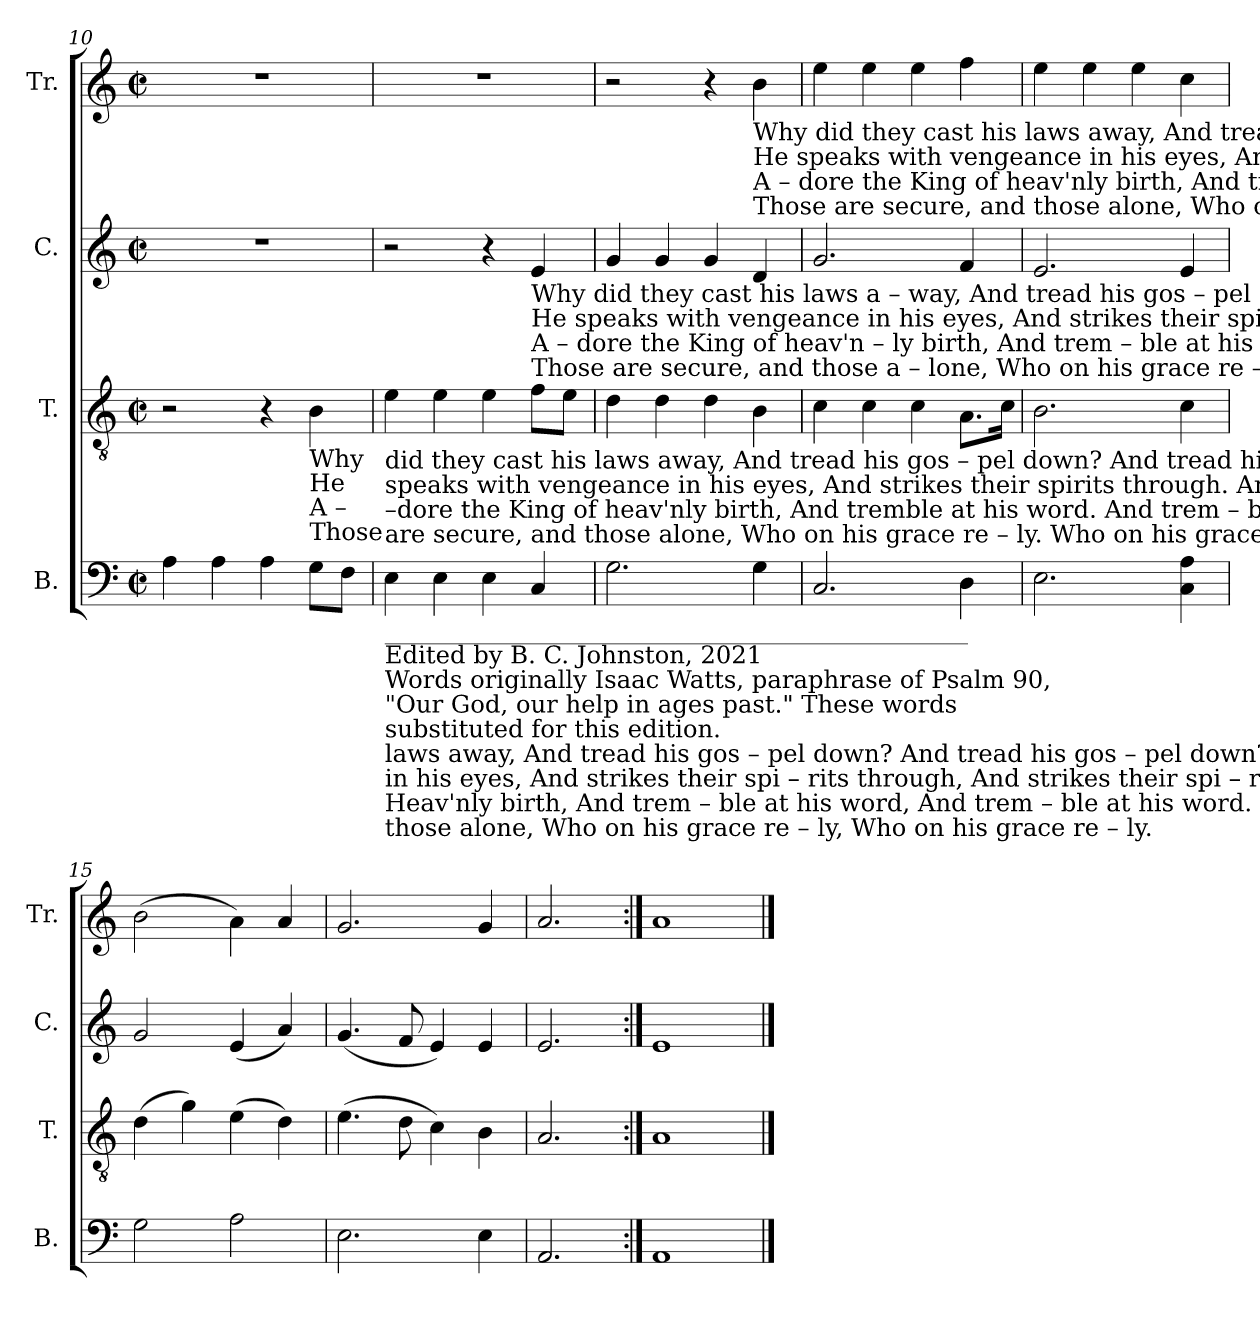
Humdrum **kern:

**kern	**kern	**kern	**kern
*part4	*part3	*part2	*part1
*staff4	*staff3	*staff2	*staff1
*I"B.	*I"T.	*I"C.	*I"Tr.
*I'B.	*I'T.	*I'C.	*I'Tr.
*clefF4	*clefGv2	*clefG2	*clefG2
*k[]	*k[]	*k[]	*k[]
*M2/2	*M2/2	*M2/2	*M2/2
*met(c|)	*met(c|)	*met(c|)	*met(c|)
=10	=10	=10	=10
4A\	2r	1r	1r
4A\	.	.	.
4A\	4r	.	.
!	!LO:TX:b:t=Why	!	!
!	!LO:TX:b:t=He	!	!
!	!LO:TX:b:t=A –	!	!
!	!LO:TX:b:t=Those	!	!
8G\L	4B\	.	.
8F\J	.	.	.
!!LO:LB:g=z
=11	=11	=11	=11
!	!LO:TX:b:t=did  they cast    his   laws away, And tread his gos – pel    down?        And   tread     his         gos      –        pel    down?	!	!
!	!LO:TX:b:t=speaks with vengeance in his eyes, And strikes their spirits through.  And  strikes   their        spi       –        rits   through.	!	!
!	!LO:TX:b:t=–dore the King of heav'nly birth, And tremble  at     his     word.       And   trem   –   ble        at                  his     word.	!	!
!	!LO:TX:b:t=are  secure,   and  those  alone,  Who  on   his  grace re   –    ly.          Who    on         his       grace              re   –    ly.	!	!
!LO:TX:b:t=________________________________________________	!	!	!
!LO:TX:b:t=Edited by B. C. Johnston, 2021	!	!	!
!LO:TX:b:t=Words originally Isaac Watts, paraphrase of Psalm 90,	!	!	!
!LO:TX:b:t="Our God, our help in ages past."  These words	!	!	!
!LO:TX:b:t=substituted for this edition.	!	!	!
!LO:TX:b:t=laws  away,     And   tread           his     gos      –      pel        down?       And    tread       his        gos        –      pel    down?	!	!	!
!LO:TX:b:t=in  his  eyes,  And  strikes        their     spi      –      rits       through,    And   strikes      their      spi        –      rits   through.	!	!	!
!LO:TX:b:t=Heav'nly birth, And  trem     –    ble       at                his        word,       And   trem    –    ble        at                 his    word.	!	!	!
!LO:TX:b:t=those  alone,   Who   on              his     grace            re     –     ly,          Who    on            his      grace              re   –   ly.	!	!	!
4E\	4e\	2r	1r
4E\	4e\	.	.
4E\	4e\	4r	.
!	!	!LO:TX:b:t=Why   did  they cast his   laws              a    –    way,          And   tread      his         gos        –      pel   down?	!
!	!	!LO:TX:b:t=He speaks with vengeance  in              his        eyes,         And  strikes    their        spi         –      rits  through.	!
!	!	!LO:TX:b:t=A – dore  the  King   of   heav'n     –     ly        birth,         And  trem   –   ble          at                  his   word.	!
!	!	!LO:TX:b:t=Those  are  secure,  and    those             a    –   lone,         Who   on          his        grace              re   –   ly.	!
4C/	8f\L	4e/	.
.	8e\J	.	.
=12	=12	=12	=12
2.G\	4d\	4g/	2r
.	4d\	4g/	.
.	4d\	4g/	4r
!	!	!	!LO:TX:b:t=Why  did  they  cast  his   laws  away,  And   tread           his    gos       –      pel    down?
!	!	!	!LO:TX:b:t=He speaks with vengeance in his eyes,  And  strikes        their   spi       –      rits   through.
!	!	!	!LO:TX:b:t=A  –  dore  the King  of heav'nly birth,  And  trem     –     ble     at                his    word.
!	!	!	!LO:TX:b:t=Those are  secure,    and   those alone,  Who   on              his   grace             re   –   ly.
4G\	4B\	4d/	4b\
=13	=13	=13	=13
2.C/	4c\	2.g/	4ee\
.	4c\	.	4ee\
.	4c\	.	4ee\
4D\	8.A\L	4f/	4ff\
.	16c\Jk	.	.
=14	=14	=14	=14
2.E\	2.B\	2.e/	4ee\
.	.	.	4ee\
.	.	.	4ee\
4C\ 4A\	4c\	4e/	4cc\
=15	=15	=15	=15
2G\	(>4d\	2g/	(>2b\
.	4g\)	.	.
2A\	(>4e\	(<4e/	4a\)
.	4d\)	4a/)	4a/
=16	=16	=16	=16
2.E\	(>4.e\	(<4.g/	2.g/
.	8d\	8f/	.
.	4c\)	4e/)	.
4E\	4B\	4e/	4g/
=17	=17	=17	=17
2.AA/	2.A/	2.e/	2.a/
=18:|!	=18:|!	=18:|!	=18:|!
1AA	1A	1e	1a
==	==	==	==
*-	*-	*-	*-
